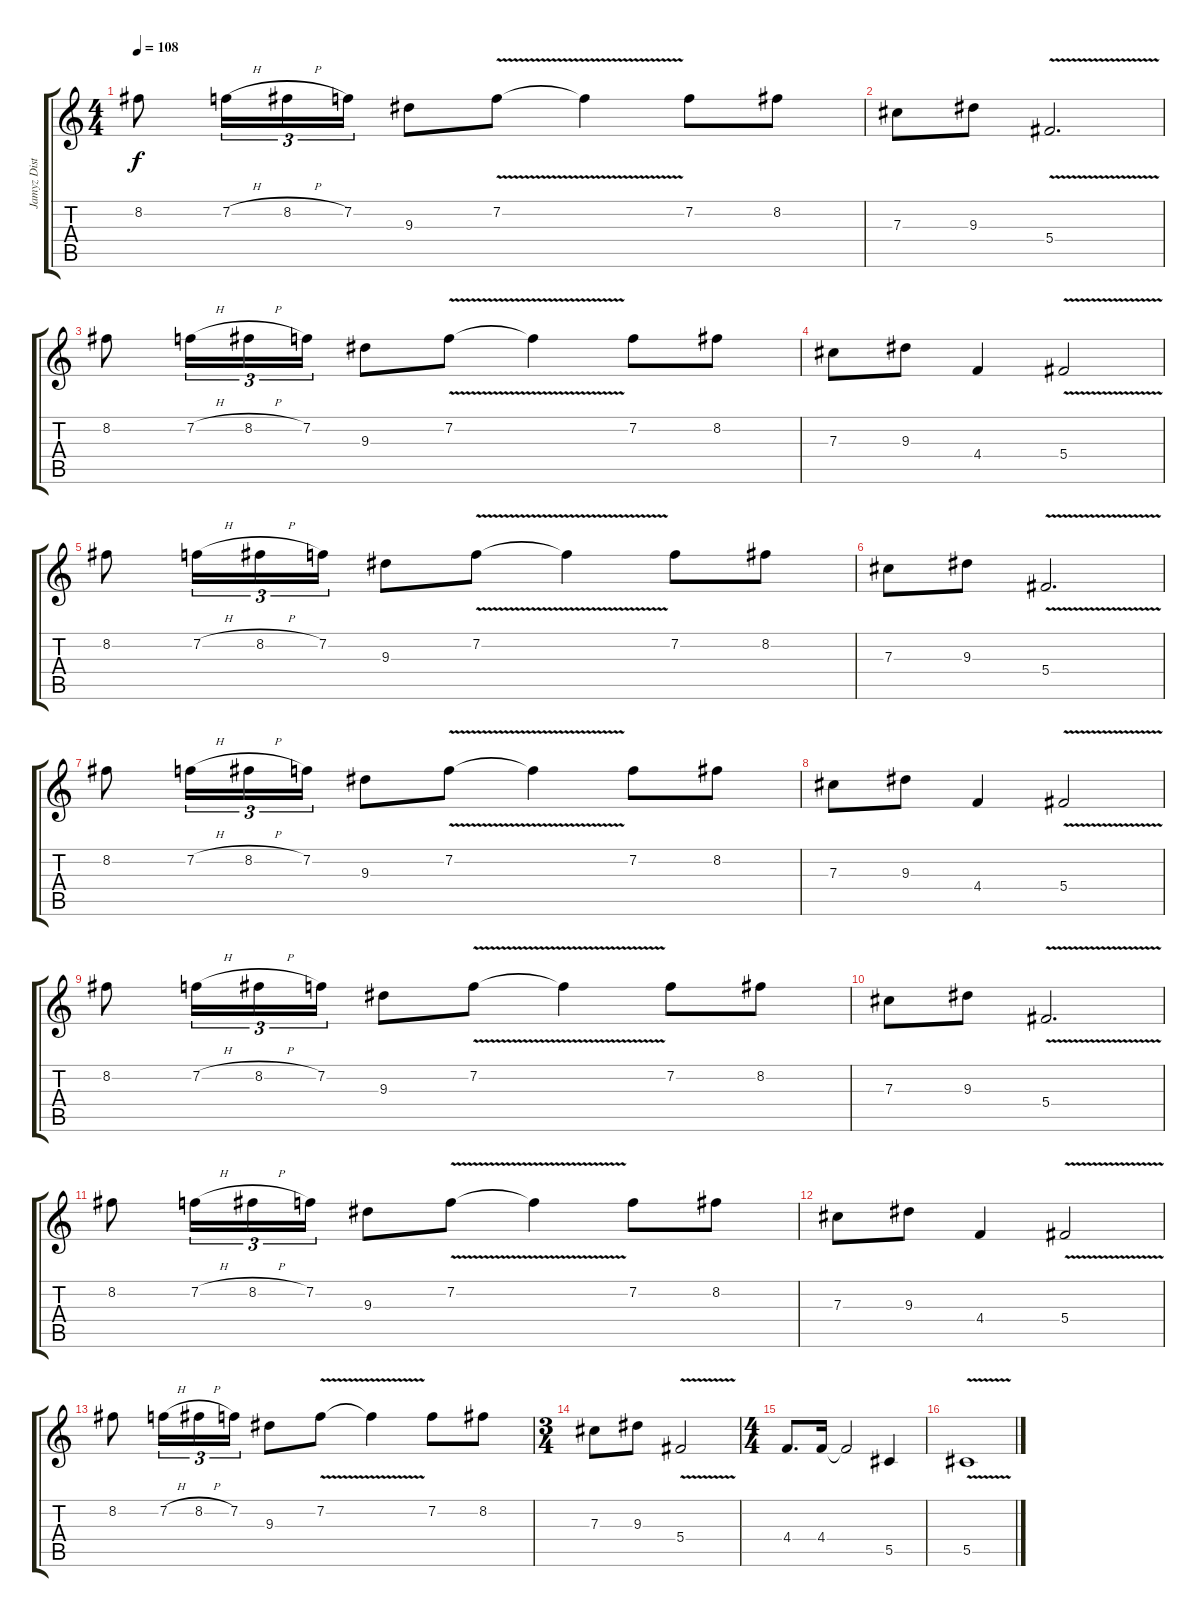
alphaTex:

\track ("Jamyz Dist" "Jamyz Dist") {instrument distortionguitar}
\staff {score tabs}
\tuning (Eb4 Bb3 Gb3 Db3 Ab2 Eb2) {hide}
\ts (4 4)
\tempo 108
\clef g2
\ks c
8.2.8{dy f} 7.2{h}.16{tu (3 2)} 8.2{h}.16{tu (3 2)} 7.2.16{tu (3 2)} 9.3.8 7.2{v}.8 7.2{t}.4 7.2.8 8.2.8 |
7.3.8 9.3.8 5.4{v}.2{d} |
8.2.8 7.2{h}.16{tu (3 2)} 8.2{h}.16{tu (3 2)} 7.2.16{tu (3 2)} 9.3.8 7.2{v}.8 7.2{t}.4 7.2.8 8.2.8 |
7.3.8 9.3.8 4.4.4 5.4{v}.2 |
8.2.8 7.2{h}.16{tu (3 2)} 8.2{h}.16{tu (3 2)} 7.2.16{tu (3 2)} 9.3.8 7.2{v}.8 7.2{t}.4 7.2.8 8.2.8 |
7.3.8 9.3.8 5.4{v}.2{d} |
8.2.8 7.2{h}.16{tu (3 2)} 8.2{h}.16{tu (3 2)} 7.2.16{tu (3 2)} 9.3.8 7.2{v}.8 7.2{t}.4 7.2.8 8.2.8 |
7.3.8 9.3.8 4.4.4 5.4{v}.2 |
8.2.8 7.2{h}.16{tu (3 2)} 8.2{h}.16{tu (3 2)} 7.2.16{tu (3 2)} 9.3.8 7.2{v}.8 7.2{t}.4 7.2.8 8.2.8 |
7.3.8 9.3.8 5.4{v}.2{d} |
8.2.8 7.2{h}.16{tu (3 2)} 8.2{h}.16{tu (3 2)} 7.2.16{tu (3 2)} 9.3.8 7.2{v}.8 7.2{t}.4 7.2.8 8.2.8 |
7.3.8 9.3.8 4.4.4 5.4{v}.2 |
8.2.8 7.2{h}.16{tu (3 2)} 8.2{h}.16{tu (3 2)} 7.2.16{tu (3 2)} 9.3.8 7.2{v}.8 7.2{t}.4 7.2.8 8.2.8 |
\ts (3 4)
7.3.8 9.3.8 5.4{v}.2 |
\ts (4 4)
4.4.8{d} 4.4.16 4.4{t}.2 5.5.4 |
5.5{v}.1
